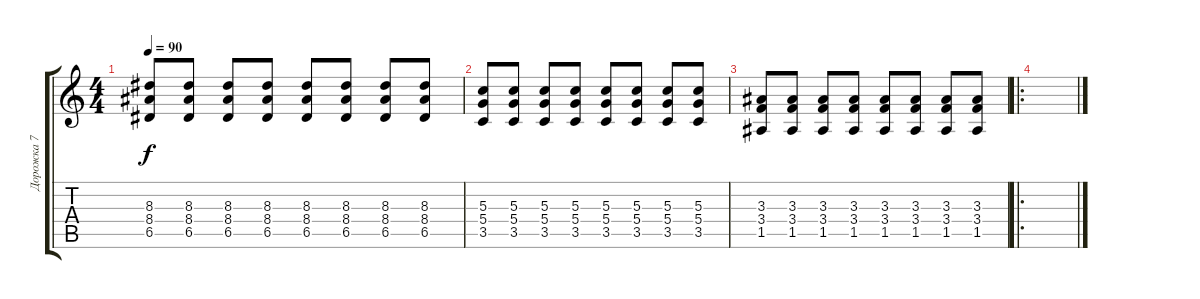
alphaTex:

\track ("Дорожка 7" "Дорожка 7") {instrument distortionguitar}
\staff {score tabs}
\tuning (E4 B3 G3 D3 A2 E2) {hide}
\ts (4 4)
\tempo 90
\clef g2
\ks c
(8.3 8.4 6.5).8{dy f} (8.3 8.4 6.5).8 (8.3 8.4 6.5).8 (8.3 8.4 6.5).8 (8.3 8.4 6.5).8 (8.3 8.4 6.5).8 (8.3 8.4 6.5).8 (8.3 8.4 6.5).8 |
(5.3 5.4 3.5).8 (5.3 5.4 3.5).8 (5.3 5.4 3.5).8 (5.3 5.4 3.5).8 (5.3 5.4 3.5).8 (5.3 5.4 3.5).8 (5.3 5.4 3.5).8 (5.3 5.4 3.5).8 |
(3.3 3.4 1.5).8 (3.3 3.4 1.5).8 (3.3 3.4 1.5).8 (3.3 3.4 1.5).8 (3.3 3.4 1.5).8 (3.3 3.4 1.5).8 (3.3 3.4 1.5).8 (3.3 3.4 1.5).8 |
\ro
